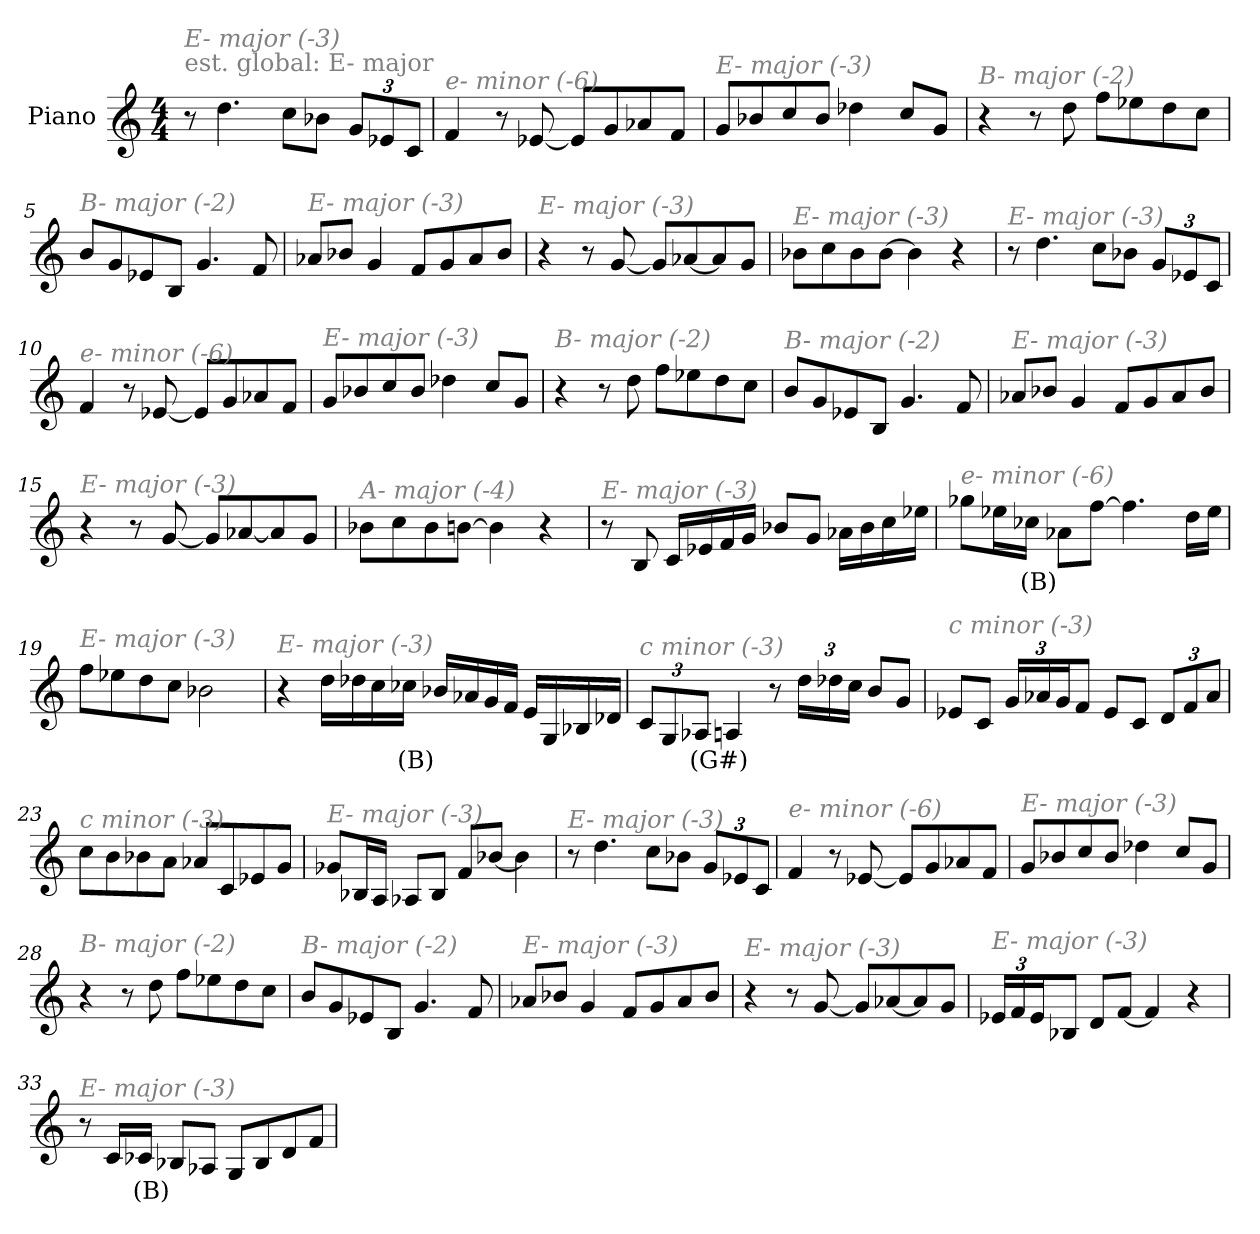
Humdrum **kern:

**kern	**text
*part1	*part1
*staff1	*staff1
*I"Piano	*
*I'Pno	*
*clefG2	*
*k[]	*
*M4/4	*
*MM184	*
=1	=1
!LO:TX:a:color=#808080:t=est. global&colon; E- major	!
!LO:TX:i:color=#808080:t=E- major (-3)	!
8r	.
4.dd\	.
8cc\L	.
8b-X\J	.
*Xbrackettup	*
12g/L	.
12e-X/	.
12c/J	.
=2	=2
!LO:TX:i:color=#808080:t=e- minor (-6)	!
4f/	.
8r	.
[8e-X/	.
8e-/L]	.
8g/	.
8a-X/	.
8f/J	.
=3	=3
!LO:TX:i:color=#808080:t=E- major (-3)	!
8g/L	.
8b-X/	.
8cc/	.
8b-/J	.
4dd-X\	.
8cc/L	.
8g/J	.
=4	=4
!LO:TX:i:color=#808080:t=B- major (-2)	!
4r	.
8r	.
8dd\	.
8ff\L	.
8ee-X\	.
8dd\	.
8cc\J	.
!!LO:LB:g=z
=5	=5
!LO:TX:i:color=#808080:t=B- major (-2)	!
8b/L	.
8g/	.
8e-X/	.
8B/J	.
4.g/	.
8f/	.
=6	=6
!LO:TX:i:color=#808080:t=E- major (-3)	!
8a-X/L	.
8b-X/J	.
4g/	.
8f/L	.
8g/	.
8a-/	.
8b-/J	.
=7	=7
!LO:TX:i:color=#808080:t=E- major (-3)	!
4r	.
8r	.
[8g/	.
8g/L]	.
[8a-X/	.
8a-/]	.
8g/J	.
=8	=8
!LO:TX:i:color=#808080:t=E- major (-3)	!
8b-X\L	.
8cc\	.
8b-\	.
[8b-\J	.
4b-\]	.
4r	.
!!LO:LB:g=z
=9	=9
!LO:TX:i:color=#808080:t=E- major (-3)	!
8r	.
4.dd\	.
8cc\L	.
8b-X\J	.
12g/L	.
12e-X/	.
12c/J	.
=10	=10
!LO:TX:i:color=#808080:t=e- minor (-6)	!
4f/	.
8r	.
[8e-X/	.
8e-/L]	.
8g/	.
8a-X/	.
8f/J	.
=11	=11
!LO:TX:i:color=#808080:t=E- major (-3)	!
8g/L	.
8b-X/	.
8cc/	.
8b-/J	.
4dd-X\	.
8cc/L	.
8g/J	.
=12	=12
!LO:TX:i:color=#808080:t=B- major (-2)	!
4r	.
8r	.
8dd\	.
8ff\L	.
8ee-X\	.
8dd\	.
8cc\J	.
!!LO:LB:g=z
=13	=13
!LO:TX:i:color=#808080:t=B- major (-2)	!
8b/L	.
8g/	.
8e-X/	.
8B/J	.
4.g/	.
8f/	.
=14	=14
!LO:TX:i:color=#808080:t=E- major (-3)	!
8a-X/L	.
8b-X/J	.
4g/	.
8f/L	.
8g/	.
8a-/	.
8b-/J	.
=15	=15
!LO:TX:i:color=#808080:t=E- major (-3)	!
4r	.
8r	.
[8g/	.
8g/L]	.
[8a-X/	.
8a-/]	.
8g/J	.
=16	=16
!LO:TX:i:color=#808080:t=A- major (-4)	!
8b-X\L	.
8cc\	.
8b-\	.
[8bn\J	.
4b\]	.
4r	.
!!LO:LB:g=z
=17	=17
!LO:TX:i:color=#808080:t=E- major (-3)	!
8r	.
8B/	.
16c/LL	.
16e-X/	.
16f/	.
16g/JJ	.
8b-X/L	.
8g/J	.
16a-X\LL	.
16b-\	.
16cc\	.
16ee-X\JJ	.
=18	=18
!LO:TX:i:color=#808080:t=e- minor (-6)	!
8gg-X\L	.
16ee-X\L	.
16cc-Xi\JJ	(B)
8a-X\L	.
[8ff\J	.
4.ff\]	.
16dd\LL	.
16ee-\JJ	.
=19	=19
!LO:TX:i:color=#808080:t=E- major (-3)	!
8ff\L	.
8ee-X\	.
8dd\	.
8cc\J	.
2b-X\	.
!!LO:LB:g=z
=20	=20
!LO:TX:i:color=#808080:t=E- major (-3)	!
4r	.
16dd\LL	.
16dd-X\	.
16cc\	.
16cc-Xi\JJ	(B)
16b-X/LL	.
16a-X/	.
16g/	.
16f/JJ	.
16e/LL	.
16G/	.
16B-X/	.
16d-X/JJ	.
=21	=21
!LO:TX:i:color=#808080:t=c minor (-3)	!
12c/L	.
12G/	.
12A-Xi/J	(G#)
4A/	.
8r	.
24dd\LL	.
24dd-X\	.
24cc\JJ	.
8b/L	.
8g/J	.
=22	=22
!LO:TX:i:color=#808080:t=c minor (-3)	!
8e-X/L	.
8c/J	.
24g/LL	.
24a-X/	.
24g/J	.
8f/J	.
8e-/L	.
8c/J	.
12d/L	.
12f/	.
12a-/J	.
!!LO:LB:g=z
=23	=23
!LO:TX:i:color=#808080:t=c minor (-3)	!
8cc\L	.
8b\	.
8b-X\	.
8a\J	.
8a-X/L	.
8c/	.
8e-X/	.
8g/J	.
=24	=24
!LO:TX:i:color=#808080:t=E- major (-3)	!
8g-X/L	.
16B-X/L	.
16A/JJ	.
8A-X/L	.
8B-/J	.
8f/L	.
[8b-X/J	.
4b-\]	.
=25	=25
!LO:TX:i:color=#808080:t=E- major (-3)	!
8r	.
4.dd\	.
8cc\L	.
8b-X\J	.
12g/L	.
12e-X/	.
12c/J	.
=26	=26
!LO:TX:i:color=#808080:t=e- minor (-6)	!
4f/	.
8r	.
[8e-X/	.
8e-/L]	.
8g/	.
8a-X/	.
8f/J	.
!!LO:LB:g=z
=27	=27
!LO:TX:i:color=#808080:t=E- major (-3)	!
8g/L	.
8b-X/	.
8cc/	.
8b-/J	.
4dd-X\	.
8cc/L	.
8g/J	.
=28	=28
!LO:TX:i:color=#808080:t=B- major (-2)	!
4r	.
8r	.
8dd\	.
8ff\L	.
8ee-X\	.
8dd\	.
8cc\J	.
=29	=29
!LO:TX:i:color=#808080:t=B- major (-2)	!
8b/L	.
8g/	.
8e-X/	.
8B/J	.
4.g/	.
8f/	.
=30	=30
!LO:TX:i:color=#808080:t=E- major (-3)	!
8a-X/L	.
8b-X/J	.
4g/	.
8f/L	.
8g/	.
8a-/	.
8b-/J	.
=31	=31
!LO:TX:i:color=#808080:t=E- major (-3)	!
4r	.
8r	.
[8g/	.
8g/L]	.
[8a-X/	.
8a-/]	.
8g/J	.
!!LO:LB:g=z
=32	=32
!LO:TX:i:color=#808080:t=E- major (-3)	!
24e-X/LL	.
24f/	.
24e-/J	.
8B-X/J	.
8d/L	.
[8f/J	.
4f/]	.
4r	.
=33	=33
!LO:TX:i:color=#808080:t=E- major (-3)	!
8r	.
16c/LL	.
16c-Xi/JJ	(B)
8B-X/L	.
8A-X/J	.
8G/L	.
8B-/	.
8d/	.
8f/J	.
=	=
*-	*-
